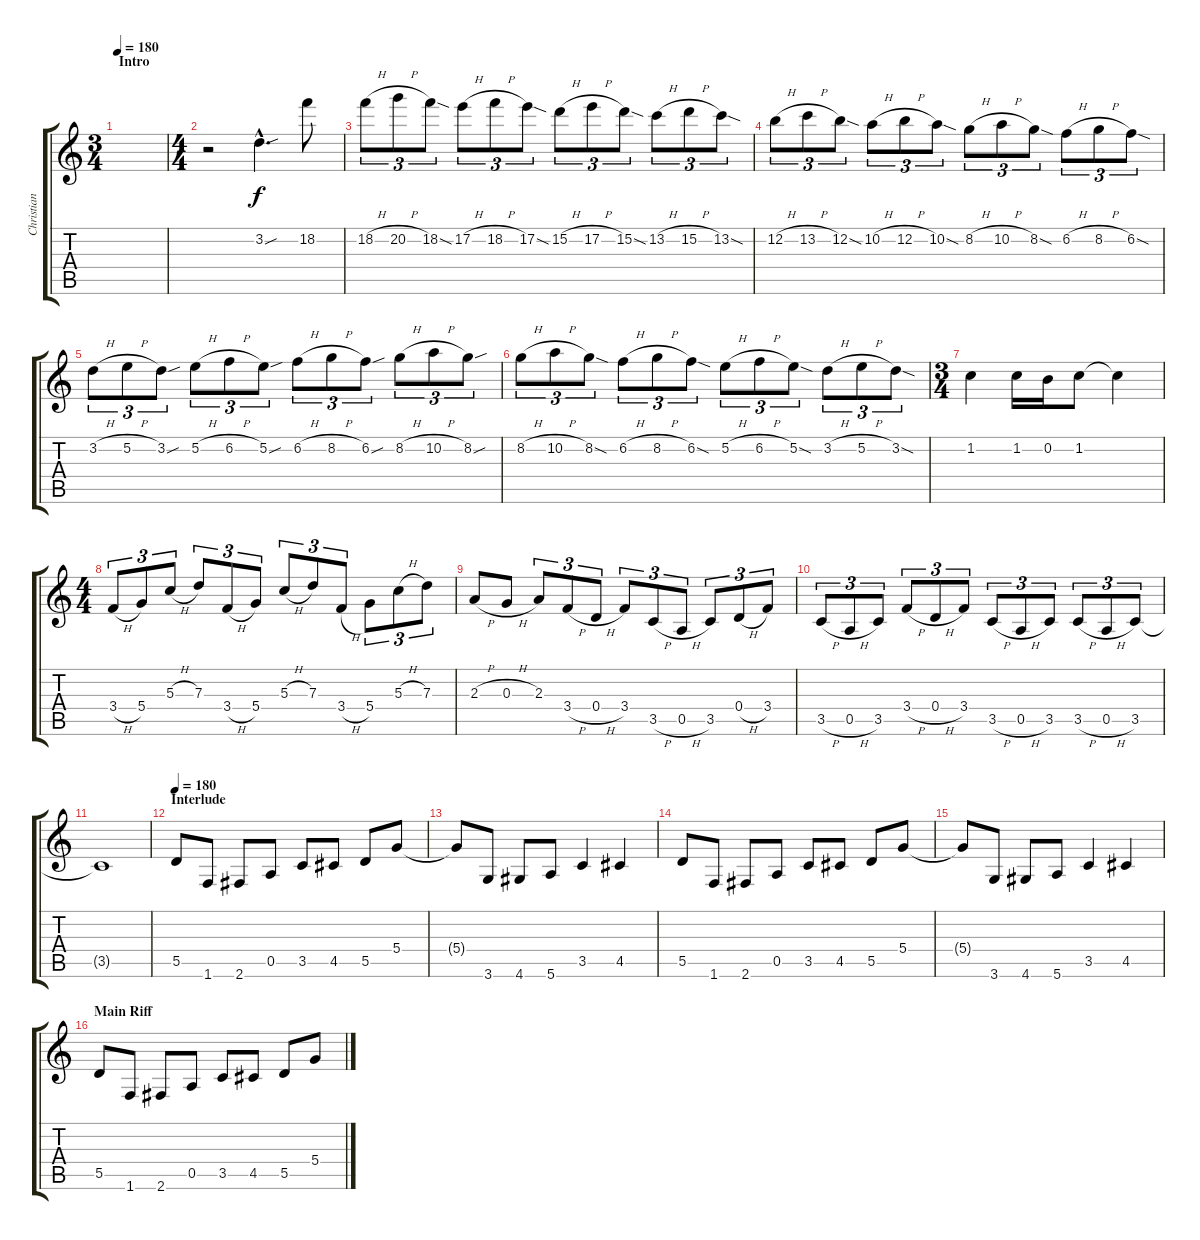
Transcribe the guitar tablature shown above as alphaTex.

\track ("Christian Livingstone" "Christian ") {instrument overdrivenguitar}
\staff {score tabs}
\tuning (E4 B3 G3 D3 A2 E2) {hide}
\ts (3 4)
\section ("" "Intro")
\tempo 180
\tempo 200
\tempo 180
\clef g2
\ks c
|
\ts (4 4)
r.2 3.2{sou hac}.4{d} 18.2.8 |
18.2{h}.8{tu (3 2)} 20.2{h}.8{tu (3 2)} 18.2{sod}.8{tu (3 2)} 17.2{h}.8{tu (3 2)} 18.2{h}.8{tu (3 2)} 17.2{sod}.8{tu (3 2)} 15.2{h}.8{tu (3 2)} 17.2{h}.8{tu (3 2)} 15.2{sod}.8{tu (3 2)} 13.2{h}.8{tu (3 2)} 15.2{h}.8{tu (3 2)} 13.2{sod}.8{tu (3 2)} |
12.2{h}.8{tu (3 2)} 13.2{h}.8{tu (3 2)} 12.2{sod}.8{tu (3 2)} 10.2{h}.8{tu (3 2)} 12.2{h}.8{tu (3 2)} 10.2{sod}.8{tu (3 2)} 8.2{h}.8{tu (3 2)} 10.2{h}.8{tu (3 2)} 8.2{sod}.8{tu (3 2)} 6.2{h}.8{tu (3 2)} 8.2{h}.8{tu (3 2)} 6.2{sod}.8{tu (3 2)} |
3.2{h}.8{tu (3 2)} 5.2{h}.8{tu (3 2)} 3.2{sou}.8{tu (3 2)} 5.2{h}.8{tu (3 2)} 6.2{h}.8{tu (3 2)} 5.2{sou}.8{tu (3 2)} 6.2{h}.8{tu (3 2)} 8.2{h}.8{tu (3 2)} 6.2{sou}.8{tu (3 2)} 8.2{h}.8{tu (3 2)} 10.2{h}.8{tu (3 2)} 8.2{sou}.8{tu (3 2)} |
8.2{h}.8{tu (3 2)} 10.2{h}.8{tu (3 2)} 8.2{sod}.8{tu (3 2)} 6.2{h}.8{tu (3 2)} 8.2{h}.8{tu (3 2)} 6.2{sod}.8{tu (3 2)} 5.2{h}.8{tu (3 2)} 6.2{h}.8{tu (3 2)} 5.2{sod}.8{tu (3 2)} 3.2{h}.8{tu (3 2)} 5.2{h}.8{tu (3 2)} 3.2{sod}.8{tu (3 2)} |
\ts (3 4)
1.2.4 1.2.16 0.2.16 1.2.8 1.2{t}.4 |
\ts (4 4)
3.4{h}.8{tu (3 2)} 5.4.8{tu (3 2)} 5.3{h}.8{tu (3 2)} 7.3.8{tu (3 2)} 3.4{h}.8{tu (3 2)} 5.4.8{tu (3 2)} 5.3{h}.8{tu (3 2)} 7.3.8{tu (3 2)} 3.4{h}.8{tu (3 2)} 5.4.8{tu (3 2)} 5.3{h}.8{tu (3 2)} 7.3.8{tu (3 2)} |
2.3{h}.8 0.3{h}.8 2.3.8{tu (3 2)} 3.4{h}.8{tu (3 2)} 0.4{h}.8{tu (3 2)} 3.4.8{tu (3 2)} 3.5{h}.8{tu (3 2)} 0.5{h}.8{tu (3 2)} 3.5.8{tu (3 2)} 0.4{h}.8{tu (3 2)} 3.4.8{tu (3 2)} |
3.5{h}.8{tu (3 2)} 0.5{h}.8{tu (3 2)} 3.5.8{tu (3 2)} 3.4{h}.8{tu (3 2)} 0.4{h}.8{tu (3 2)} 3.4.8{tu (3 2)} 3.5{h}.8{tu (3 2)} 0.5{h}.8{tu (3 2)} 3.5.8{tu (3 2)} 3.5{h}.8{tu (3 2)} 0.5{h}.8{tu (3 2)} 3.5.8{tu (3 2)} |
3.5{t}.1 |
\section ("" "Interlude")
\tempo 180
5.5.8{volume 13} 1.6.8 2.6.8 0.5.8 3.5.8 4.5.8 5.5.8 5.4.8 |
5.4{t}.8 3.6.8 4.6.8 5.6.8 3.5.4 4.5.4 |
5.5.8 1.6.8 2.6.8 0.5.8 3.5.8 4.5.8 5.5.8 5.4.8 |
5.4{t}.8 3.6.8 4.6.8 5.6.8 3.5.4 4.5.4 |
\section ("" "Main Riff")
5.5.8 1.6.8 2.6.8 0.5.8 3.5.8 4.5.8 5.5.8 5.4.8
